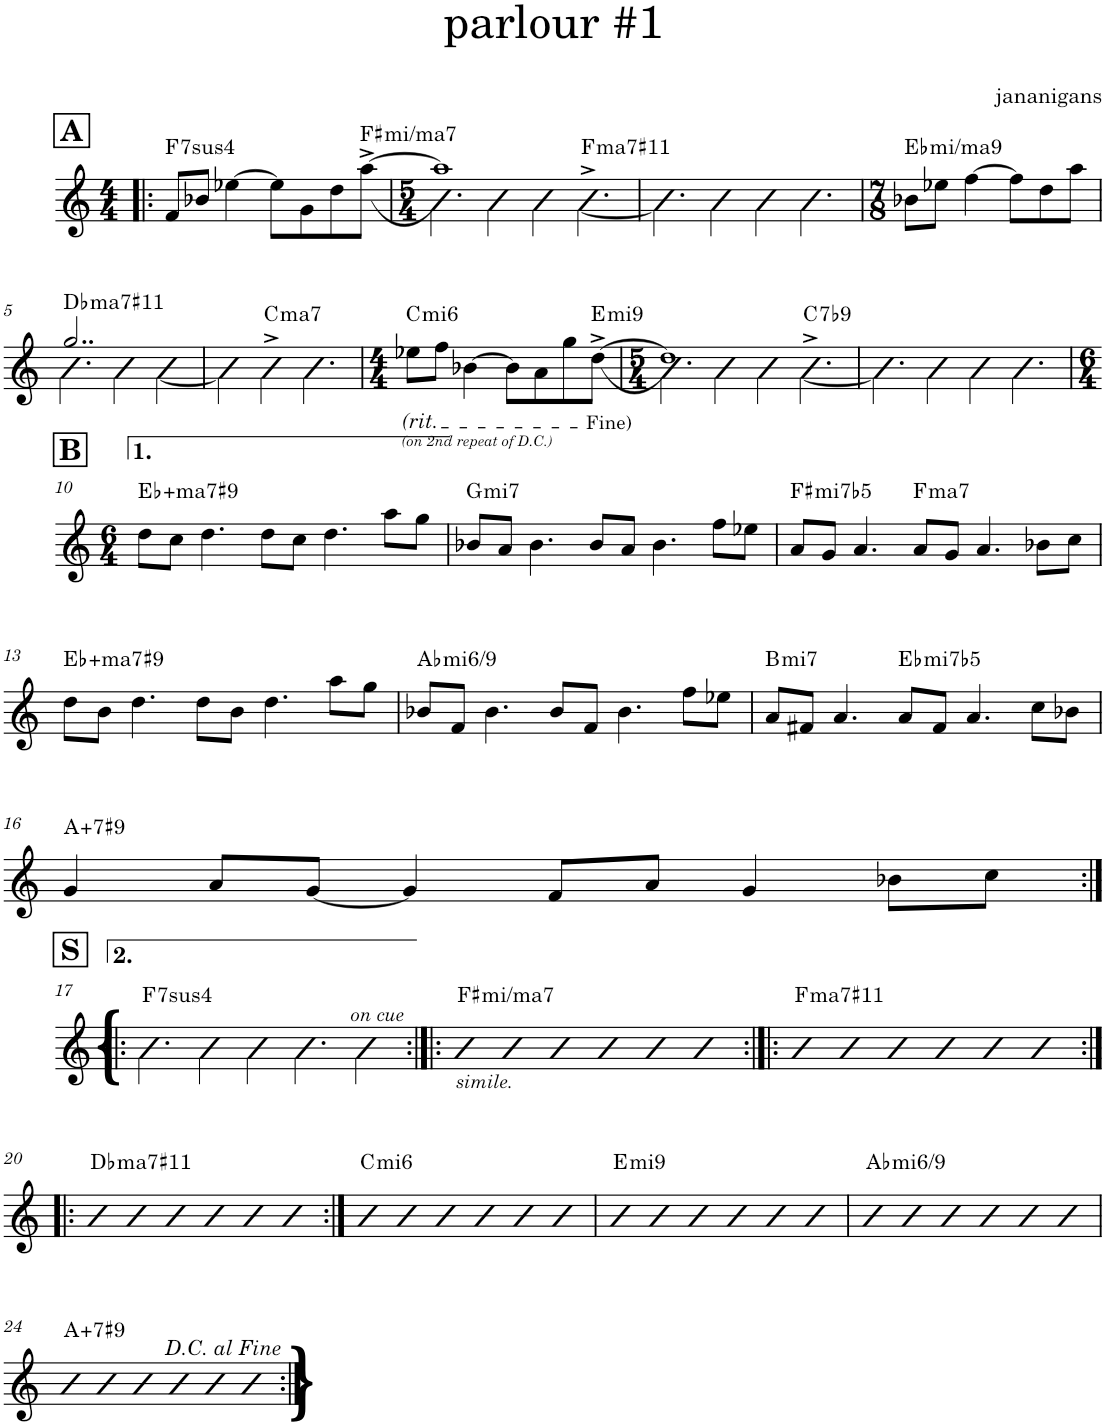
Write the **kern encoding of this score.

**kern	**harte
*part1	*part1
*staff1	*
*I"Piano	*
*I'Pno.	*
*clefG2	*
*k[]	*
*M4/4	*
!!LO:REH:place=s1:a:B:cj:fs=14:t=A
=1!|:	=1!|:
!	!LO:H:kt=74
8f/L	F:sus4(7)
8b-X/J	.
[4ee-X\	.
8ee-\L]	.
8g\	.
8dd\	.
!	!LO:H:kt=mima7
([8aa^\J	F#:minmaj7
=2	=2
*M5/4	*
*^	*
4.b\)	1aa]	.
4b\	.	.
4b\	.	.
!	!	!LO:H:kt=ma7
[4.b^>\	.	F:maj7(#11)
.	4ryy	.
*v	*v	*
=3	=3
4.b\]	.
4b\	.
4b\	.
4.b\	.
=4	=4
*M7/8	*
!	!LO:H:kt=mima7
8b-X\L	Eb:minmaj7(9)
8ee-X\J	.
[4ff\	.
8ff\L]	.
8dd\	.
8aa\J	.
!!LO:LB:g=z
=5	=5
*^	*
!	!	!LO:H:kt=ma7
4.b\	2..gg/	Db:maj7(#11)
4b\	.	.
[4b\	.	.
*v	*v	*
=6	=6
4b\]	.
!	!LO:H:kt=ma7
4b^\	C:maj7
4.b\	.
=7	=7
*M4/4	*
!LO:TX:b:i:t=(on 2nd repeat of D.C.)	!
!LO:TX:b:i:t=(rit.	!LO:H:kt=mi6
8ee-X\L	C:min6
8ff\J	.
[4b-X\	.
8b-\L]	.
8a\	.
8gg\	.
!	!LO:H:kt=mi9
([>8dd^\J	E:min9
!LO:TX:b:t=<font size="9"/>Fine)	!
=8	=8
*M5/4	*
*^	*
4.b\)	1dd]	.
4b\	.	.
4b\	.	.
!	!	!LO:H:kt=7
[4.b^>\	.	C:7(b9)
.	4ryy	.
*v	*v	*
=9	=9
4.b\]	.
4b\	.
4b\	.
4.b\	.
!!LO:LB:g=z
!!LO:REH:place=s1:a:B:cj:fs=14:t=B
=10	=10
*M6/4	*
8dd\L	Eb:aug(#9)
8cc\J	.
4.dd\	.
8dd\L	.
8cc\J	.
4.dd\	.
8aa\L	.
8gg\J	.
=11	=11
!	!LO:H:kt=mi7
8b-X/L	G:min7
8a/J	.
4.b-\	.
8b-/L	.
8a/J	.
4.b-\	.
8ff\L	.
8ee-X\J	.
=12	=12
!	!LO:H:kt=mi7b5
8a/L	F#:hdim7
8g/J	.
4.a/	.
!	!LO:H:kt=ma7
8a/L	F:maj7
8g/J	.
4.a/	.
8b-X\L	.
8cc\J	.
!!LO:LB:g=z
=13	=13
8dd\L	Eb:aug(#9)
8b\J	.
4.dd\	.
8dd\L	.
8b\J	.
4.dd\	.
8aa\L	.
8gg\J	.
=14	=14
!	!LO:H:kt=mi/6
8b-X/L	Ab:min6(9)
8f/J	.
4.b-\	.
8b-/L	.
8f/J	.
4.b-\	.
8ff\L	.
8ee-X\J	.
=15	=15
!	!LO:H:kt=mi7
8a/L	B:min7
8f#X/J	.
4.a/	.
!	!LO:H:kt=mi7b5
8a/L	Eb:hdim7
8f#/J	.
4.a/	.
8cc\L	.
8b-X\J	.
!!LO:LB:g=z
=16	=16
!	!LO:H:kt=7
4g/	A:aug(b7,#9)
8a/L	.
[8g/J	.
4g/]	.
8f/L	.
8a/J	.
4g/	.
8b-X\L	.
8cc\J	.
!!LO:LB:g=z
!!LO:REH:place=s1:a:B:cj:fs=14:t=S
=17:|!|:	=17:|!|:
!LO:TX:a:t={	!LO:H:kt=74
4.b\	F:sus4(7)
4b\	.
4b\	.
4.b\	.
!LO:TX:a:i:t=on cue	!
4b\	.
=18:|!|:	=18:|!|:
!LO:TX:b:i:t=simile.	!LO:H:kt=mima7
4b	F#:minmaj7
4b	.
4b	.
4b	.
4b	.
4b	.
=19:|!|:	=19:|!|:
!	!LO:H:kt=ma7
4b	F:maj7(#11)
4b	.
4b	.
4b	.
4b	.
4b	.
!!LO:LB:g=z
=20:|!|:	=20:|!|:
!	!LO:H:kt=ma7
4b	Db:maj7(#11)
4b	.
4b	.
4b	.
4b	.
4b	.
=21:|!	=21:|!
!	!LO:H:kt=mi6
4b	C:min6
4b	.
4b	.
4b	.
4b	.
4b	.
=22	=22
!	!LO:H:kt=mi9
4b	E:min9
4b	.
4b	.
4b	.
4b	.
4b	.
=23	=23
!	!LO:H:kt=mi/6
4b	Ab:min6(9)
4b	.
4b	.
4b	.
4b	.
4b	.
!!LO:LB:g=z
=24	=24
!	!LO:H:kt=7
4b	A:aug(b7,#9)
4b	.
4b	.
4b	.
4b	.
!LO:TX:a:t=}	!
4b	.
!LO:TX:a:t=<i><font size="10"/>D.C. al Fine</i>	!
=:|!	=:|!
*-	*-
